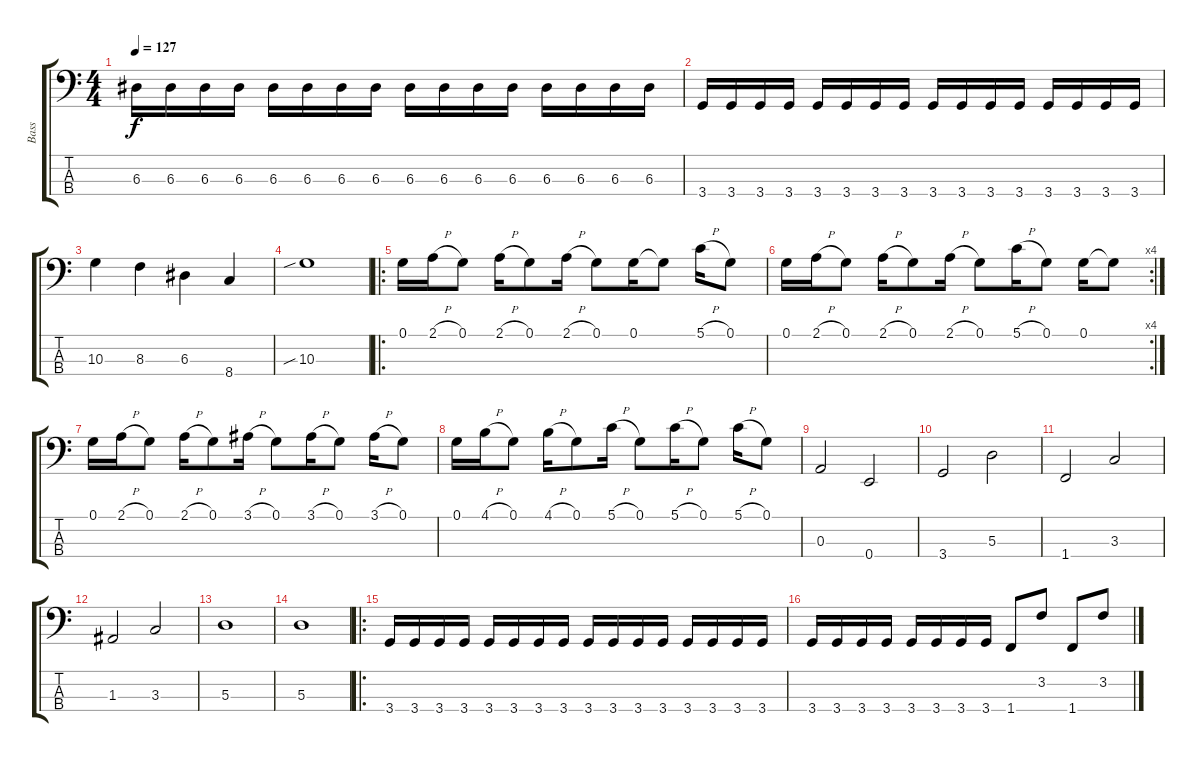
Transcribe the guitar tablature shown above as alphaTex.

\track ("Bass" "Bass") {instrument electricbasspick}
\staff {score tabs}
\tuning (G2 D2 A1 E1) {hide}
\ts (4 4)
\tempo 127
\clef f4
\ks c
6.3.16{dy f} 6.3.16 6.3.16 6.3.16 6.3.16 6.3.16 6.3.16 6.3.16 6.3.16 6.3.16 6.3.16 6.3.16 6.3.16 6.3.16 6.3.16 6.3.16 |
3.4.16 3.4.16 3.4.16 3.4.16 3.4.16 3.4.16 3.4.16 3.4.16 3.4.16 3.4.16 3.4.16 3.4.16 3.4.16 3.4.16 3.4.16 3.4.16 |
10.3.4 8.3.4 6.3.4 8.4.4 |
10.3{sib}.1 |
\ro
0.1.16 2.1{h}.16 0.1.8 2.1{h}.16 0.1.8 2.1{h}.16 0.1.8 0.1.16 0.1{t}.8 5.1{h}.16 0.1.8 |
\rc 4
0.1.16 2.1{h}.16 0.1.8 2.1{h}.16 0.1.8 2.1{h}.16 0.1.8 5.1{h}.16 0.1.8 0.1.16 0.1{t}.8 |
0.1.16 2.1{h}.16 0.1.8 2.1{h}.16 0.1.8 3.1{h}.16 0.1.8 3.1{h}.16 0.1.8 3.1{h}.16 0.1.8 |
0.1.16 4.1{h}.16 0.1.8 4.1{h}.16 0.1.8 5.1{h}.16 0.1.8 5.1{h}.16 0.1.8 5.1{h}.16 0.1.8 |
0.3.2 0.4.2 |
3.4.2 5.3.2 |
1.4.2 3.3.2 |
1.3.2 3.3.2 |
5.3.1 |
5.3.1 |
\ro
3.4.16 3.4.16 3.4.16 3.4.16 3.4.16 3.4.16 3.4.16 3.4.16 3.4.16 3.4.16 3.4.16 3.4.16 3.4.16 3.4.16 3.4.16 3.4.16 |
3.4.16 3.4.16 3.4.16 3.4.16 3.4.16 3.4.16 3.4.16 3.4.16 1.4.8 3.2.8 1.4.8 3.2.8
